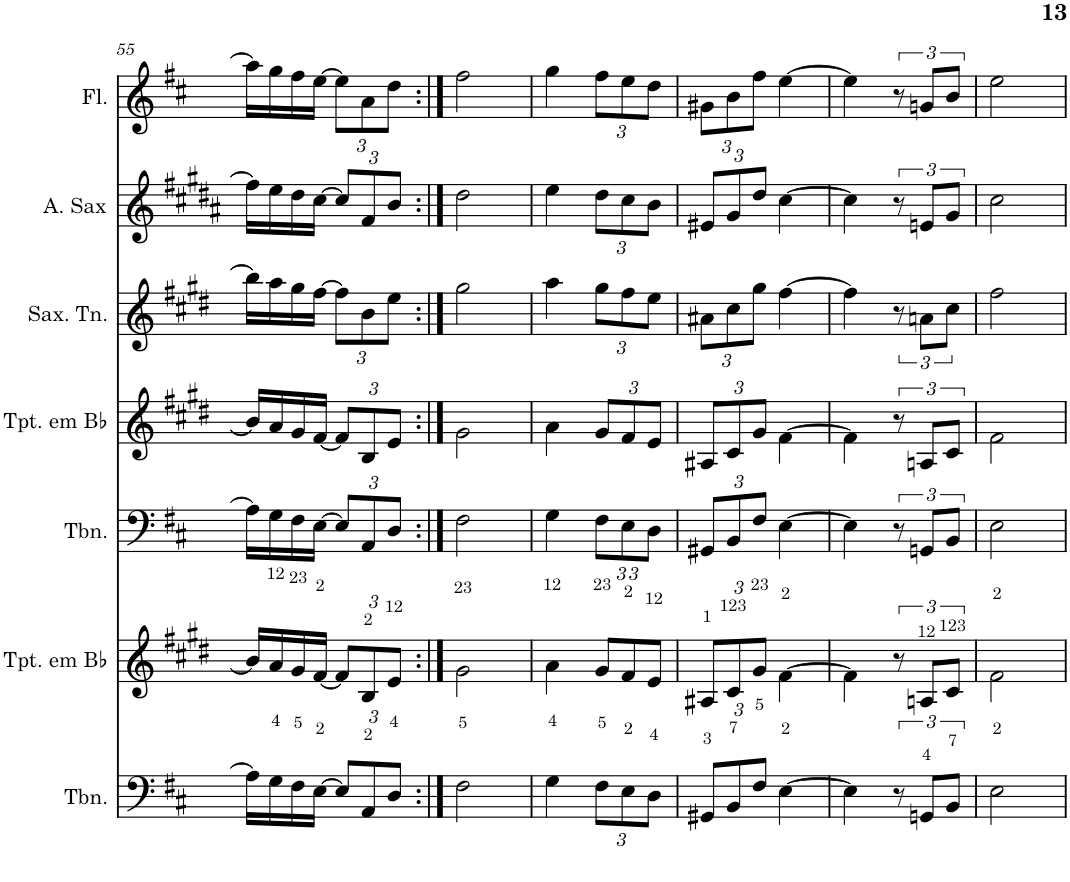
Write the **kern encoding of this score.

**kern	**kern	**kern	**kern	**kern	**kern	**kern
*part7	*part6	*part5	*part4	*part3	*part2	*part1
*staff7	*staff6	*staff5	*staff4	*staff3	*staff2	*staff1
*I"Trombone	*I"Trompete em Bb	*I"Trombone	*I"Trompete em Bb	*I"Saxofone Tenor	*I"Saxofone Alto	*I"Flauta Transversal
*I'Tbn.	*I'Tpt. em Bb	*I'Tbn.	*I'Tpt. em Bb	*I'Sax. Tn.	*	*I'Fl.
!!LO:PB:g=z
*clefF4	*clefG2	*clefF4	*clefG2	*clefG2	*clefG2	*clefG2
*	*Trd1c2	*	*Trd1c2	*Trd8c14	*Trd5c9	*
*k[f#c#]	*k[f#c#g#d#]	*k[f#c#]	*k[f#c#g#d#]	*k[f#c#g#d#]	*k[f#c#g#d#a#]	*k[f#c#]
*D:	*E:	*D:	*E:	*E:	*B:	*D:
*M2/4	*M2/4	*M2/4	*M2/4	*M2/4	*M2/4	*M2/4
=55	=55	=55	=55	=55	=55	=55
16A\LL]	16b/LL]	16A\LL]	16b/LL]	16bb\LL]	16ff#\LL]	16aa\LL]
16G\	16a/	16G\	16a/	16aa\	16ee\	16gg\
16F#\	16g#/	16F#\	16g#/	16gg#\	16dd#\	16ff#\
[16E\JJ	[16f#/JJ	[16E\JJ	[16f#/JJ	[16ff#\JJ	[16cc#\JJ	[16ee\JJ
*Xbrackettup	*Xbrackettup	*Xbrackettup	*Xbrackettup	*Xbrackettup	*Xbrackettup	*Xbrackettup
12E/L]	12f#/L]	12E/L]	12f#/L]	12ff#\L]	12cc#/L]	12ee\L]
12AA/	12B/	12AA/	12B/	12b\	12f#/	12a\
12D/J	12e/J	12D/J	12e/J	12ee\J	12b/J	12dd\J
=56:|!	=56:|!	=56:|!	=56:|!	=56:|!	=56:|!	=56:|!
2F#\	2g#\	2F#\	2g#\	2gg#\	2dd#\	2ff#\
=57	=57	=57	=57	=57	=57	=57
4G\	4a\	4G\	4a\	4aa\	4ee\	4gg\
12F#\L	12g#/L	12F#\L	12g#/L	12gg#\L	12dd#\L	12ff#\L
12E\	12f#/	12E\	12f#/	12ff#\	12cc#\	12ee\
12D\J	12e/J	12D\J	12e/J	12ee\J	12b\J	12dd\J
=58	=58	=58	=58	=58	=58	=58
12GG#X/L	12A#X/L	12GG#X/L	12A#X/L	12a#X\L	12e#X/L	12g#X\L
12BB/	12c#/	12BB/	12c#/	12cc#\	12g#/	12b\
12F#/J	12g#/J	12F#/J	12g#/J	12gg#\J	12dd#/J	12ff#\J
[4E\	[4f#\	[4E\	[4f#\	[4ff#\	[4cc#\	[4ee\
=59	=59	=59	=59	=59	=59	=59
4E\]	4f#\]	4E\]	4f#\]	4ff#\]	4cc#\]	4ee\]
*brackettup	*brackettup	*brackettup	*brackettup	*brackettup	*brackettup	*brackettup
12r	12r	12r	12r	12r	12r	12r
12GGn/L	12An/L	12GGn/L	12An/L	12an\L	12en/L	12gn/L
12BB/J	12c#/J	12BB/J	12c#/J	12cc#\J	12g#/J	12b/J
=60	=60	=60	=60	=60	=60	=60
2E\	2f#\	2E\	2f#\	2ff#\	2cc#\	2ee\
=	=	=	=	=	=	=
*-	*-	*-	*-	*-	*-	*-
